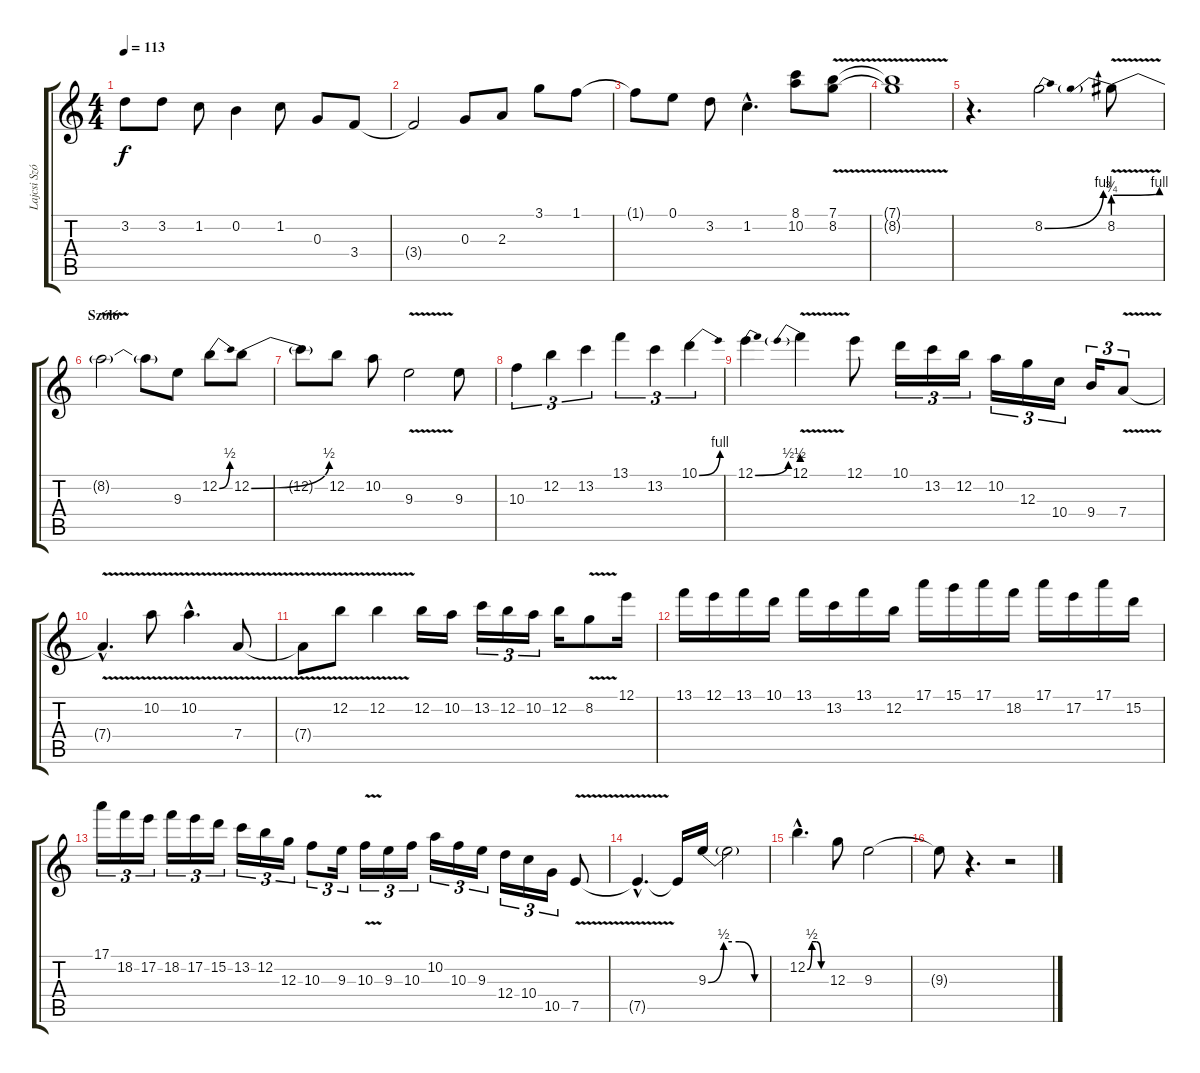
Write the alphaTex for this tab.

\track ("Lajcsi Szóló" "Lajcsi Szó") {instrument overdrivenguitar}
\staff {score tabs}
\tuning (E4 B3 G3 D3 A2 E2) {hide}
\ts (4 4)
\tempo 113
\clef g2
\ks c
3.2{t}.8{dy f} 3.2.8 1.2.8 0.2.4 1.2.8 0.3.8 3.4.8 |
3.4{t}.2 0.3.8 2.3.8 3.1.8 1.1.8 |
1.1{t}.8 0.1.8 3.2.8 1.2{hac}.4{d} (8.1 10.2).8 (7.1{v} 8.2{v}).8 |
(7.1{t} 8.2{t}).1 |
r.4{d} 8.2{be (bend 0 0 60 4)}.2 8.2{be (prebendbend 0 3 60 4) v}.8 |
\section ("" "Szóló")
8.2{t}.2 8.2{t}.8 9.3.8 12.2{be (bend 0 0 60 2)}.8 12.2{be (bend 0 0 60 2)}.8 |
12.2{t}.8 12.2.8 10.2.8 9.3{v}.2 9.3.8 |
10.3.4{tu (3 2)} 12.2.4{tu (3 2)} 13.2.4{tu (3 2)} 13.1.4{tu (3 2)} 13.2.4{tu (3 2)} 10.1{be (bend 0 0 60 4)}.4{tu (3 2)} |
12.1{be (bend 0 0 60 2)}.4 12.1{be (prebend 0 2 60 2) v}.4 12.1.8 10.1.16{tu (3 2)} 13.2.16{tu (3 2)} 12.2.16{tu (3 2)} 10.2.16{tu (3 2)} 12.3.16{tu (3 2)} 10.4.16{tu (3 2)} 9.4.16{tu (3 2)} 7.4{v}.8{tu (3 2)} |
7.4{hac t}.4{d} 10.2{v}.8 10.2{v hac}.4{d} 7.4{v}.8 |
7.4{t}.8 12.2{v}.8 12.2{v}.4 12.2.16 10.2.16 13.2.16{tu (3 2)} 12.2.16{tu (3 2)} 10.2.16{tu (3 2)} 12.2.16 8.2{v}.8 12.1.16 |
13.1.16 12.1.16 13.1.16 10.1.16 13.1.16 13.2.16 13.1.16 12.2.16 17.1.16 15.1.16 17.1.16 18.2.16 17.1.16 17.2.16 17.1.16 15.2.16 |
17.1.16{tu (3 2)} 18.2.16{tu (3 2)} 17.2.16{tu (3 2)} 18.2.16{tu (3 2)} 17.2.16{tu (3 2)} 15.2.16{tu (3 2)} 13.2.16{tu (3 2)} 12.2.16{tu (3 2)} 12.3.16{tu (3 2)} 10.3.8{tu (3 2)} 9.3.16{tu (3 2)} 10.3{v}.16{tu (3 2)} 9.3.16{tu (3 2)} 10.3.16{tu (3 2)} 10.2.16{tu (3 2)} 10.3.16{tu (3 2)} 9.3.16{tu (3 2)} 12.4.16{tu (3 2)} 10.4.16{tu (3 2)} 10.5.16{tu (3 2)} 7.5{v}.8 |
7.5{hac t}.4{d} 7.5{t}.16 9.3{be (custom 0 0 15 2 30 2 45 0 60 0)}.16 9.3{t}.2 |
12.2{be (custom 0 0 15 2 30 2 45 0 60 0) hac}.4{d} 12.3.8 9.3.2 |
9.3{t}.8 r.4{d} r.2
